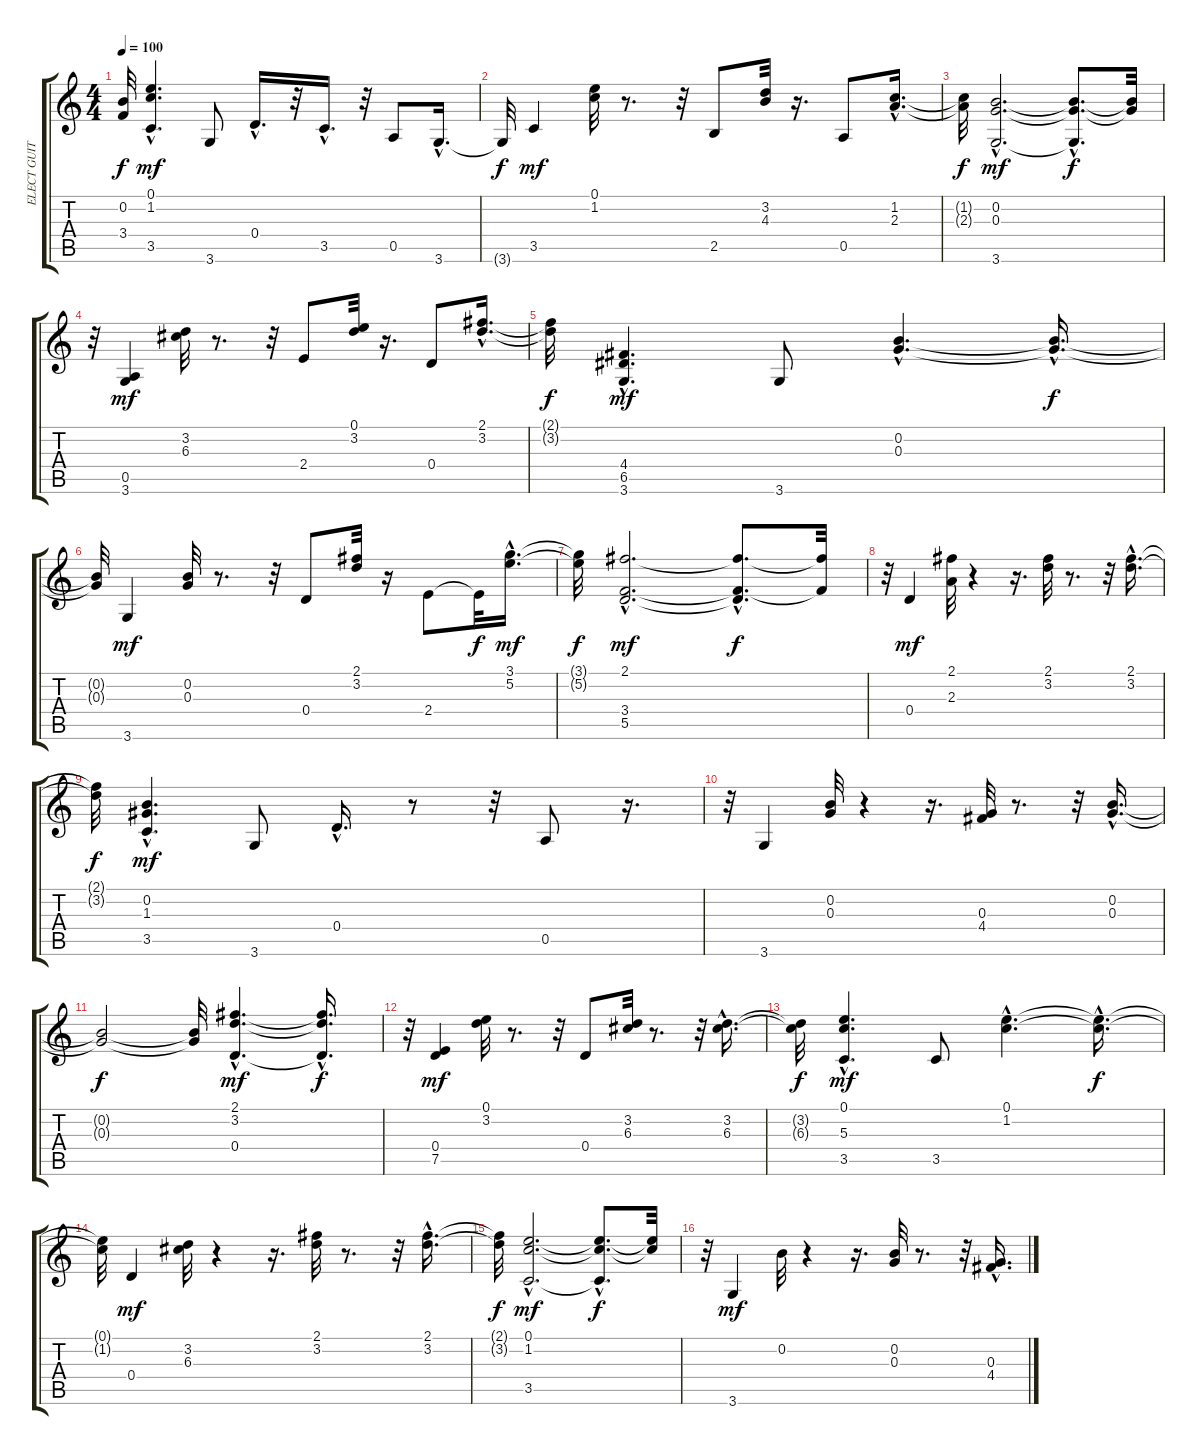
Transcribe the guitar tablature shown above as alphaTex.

\track ("ELECT GUIT" "ELECT GUIT") {instrument electricguitarclean}
\staff {score tabs}
\tuning (E4 B3 G3 D3 A2 E2) {hide}
\ts (4 4)
\tempo 100
\clef g2
\ks c
(0.2{t} 3.4{t}).32{dy f} (0.1{hac} 1.2{hac} 3.5{hac}).4{d dy mf} 3.6.8 0.4{hac}.16{d} r.32 3.5{hac}.16{d} r.32 0.5.8 3.6{hac}.16{d} |
3.6{t}.32{dy f} 3.5.4{dy mf} (0.1 1.2).32 r.8{d} r.32 2.5.8 (3.2 4.3).32 r.16{d} 0.5.8 (1.2{hac} 2.3{hac}).16{d} |
(1.2{t} 2.3{t}).32{dy f} (0.2{hac} 0.3{hac} 3.6{hac}).2{d dy mf} (0.2{hac t} 0.3{hac t} 3.6{t}).8{d dy f} (0.2{t} 0.3{t}).32 |
r.32 (0.5 3.6).4{dy mf} (3.2 6.3).32 r.8{d} r.32 2.4.8 (0.1 3.2).32 r.16{d} 0.4.8 (2.1{hac} 3.2{hac}).16{d} |
(2.1{t} 3.2{t}).32{dy f} (4.4{hac} 6.5{hac} 3.6).4{d dy mf} 3.6.8 (0.2{hac} 0.3{hac}).4{d} (0.2{hac t} 0.3{hac t}).16{d dy f} |
(0.2{t} 0.3{t}).32 3.6.4{dy mf} (0.2 0.3).32 r.8{d} r.32 0.4.8 (2.1 3.2).32 r.16 2.4.8 2.4{t}.32{dy f} (3.1{hac} 5.2{hac}).16{d dy mf} |
(3.1{t} 5.2{t}).32{dy f} (2.1{hac} 3.4{hac} 5.5{hac}).2{d dy mf} (2.1{hac t} 3.4{hac t} 5.5{t}).8{d dy f} (2.1{t} 3.4{t}).32 |
r.32 0.4.4{dy mf} (2.1 2.3).32 r.4 r.16{d} (2.1 3.2).32 r.8{d} r.32 (2.1{hac} 3.2{hac}).16{d} |
(2.1{t} 3.2{t}).32{dy f} (0.2{hac} 1.3{hac} 3.5{hac}).4{d dy mf} 3.6.8 0.4{hac}.16{d} r.8 r.32 0.5.8 r.16{d} |
r.32 3.6.4 (0.2 0.3).32 r.4 r.16{d} (0.3 4.4).32 r.8{d} r.32 (0.2{hac} 0.3{hac}).16{d} |
(0.2{t} 0.3{t}).2{dy f} (0.2{t} 0.3{t}).32 (2.1{hac} 3.2{hac} 0.4{hac}).4{d dy mf} (2.1{hac t} 3.2{hac t} 0.4{t}).16{d dy f} |
r.32 (0.4 7.5).4{dy mf} (0.1 3.2).32 r.8{d} r.32 0.4.8 (3.2 6.3).32 r.8{d} r.32 (3.2{hac} 6.3{hac}).16{d} |
(3.2{t} 6.3{t}).32{dy f} (0.1{hac} 5.3{hac} 3.5).4{d dy mf} 3.5.8 (0.1{hac} 1.2{hac}).4{d} (0.1{hac t} 1.2{hac t}).16{d dy f} |
(0.1{t} 1.2{t}).32 0.4.4{dy mf} (3.2 6.3).32 r.4 r.16{d} (2.1 3.2).32 r.8{d} r.32 (2.1{hac} 3.2{hac}).16{d} |
(2.1{t} 3.2{t}).32{dy f} (0.1{hac} 1.2{hac} 3.5{hac}).2{d dy mf} (0.1{hac t} 1.2{hac t} 3.5{t}).8{d dy f} (0.1{t} 1.2{t}).32 |
r.32 3.6.4{dy mf} 0.2.32 r.4 r.16{d} (0.2 0.3).32 r.8{d} r.32 (0.3{hac} 4.4{hac}).16{d}
